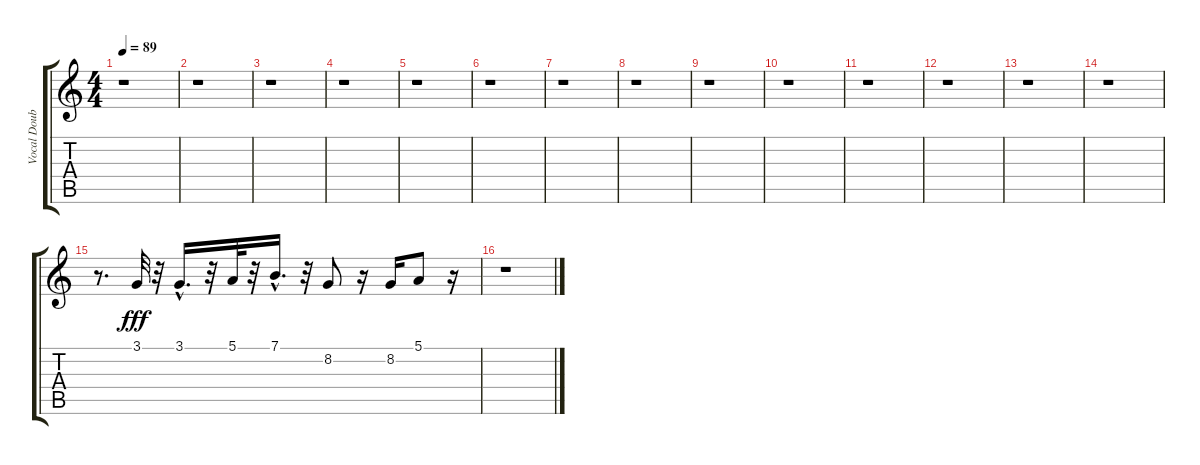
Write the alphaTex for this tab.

\track ("Vocal Doubling/Distortion" "Vocal Doub") {instrument lead5charang}
\staff {score tabs}
\tuning (E4 B3 G3 D3 A2 E2) {hide}
\ts (4 4)
\tempo 89
\clef g2
\ks c
r.1{dy f} |
r.1 |
r.1 |
r.1 |
r.1 |
r.1 |
r.1 |
r.1 |
r.1 |
r.1 |
r.1 |
r.1 |
r.1 |
r.1 |
r.8{d} 3.1.32{dy fff} r.32 3.1{hac}.16{d} r.32 5.1.32 r.32 7.1{hac}.16{d} r.32 8.2.8 r.16 8.2.16 5.1.8 r.16 |
r.1
